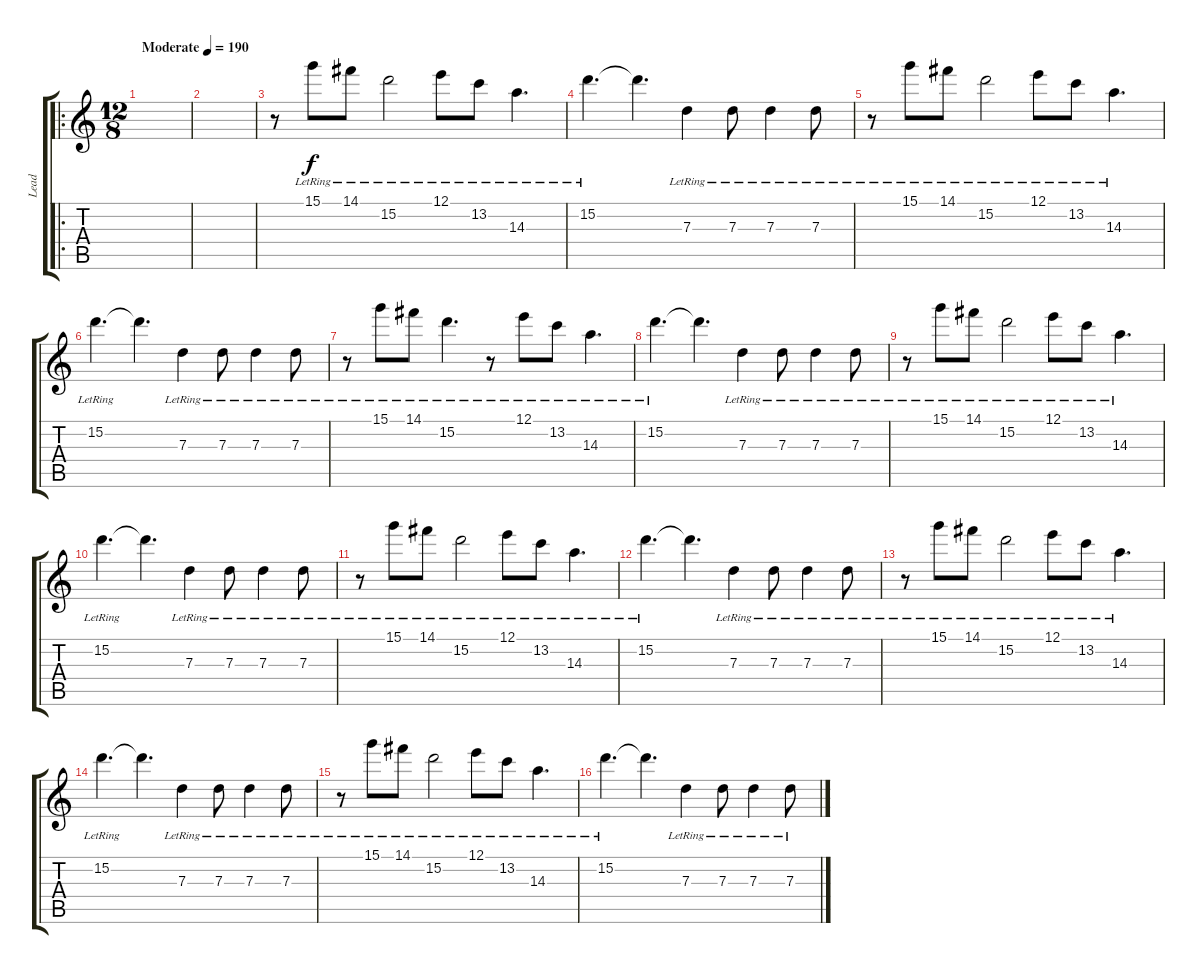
\track ("Lead" "Lead") {instrument acousticguitarsteel}
\staff {score tabs}
\tuning (E4 B3 G3 D3 A2 E2) {hide}
\ro
\ts (12 8)
\tempo (190 "Moderate")
\clef g2
\ks c
|
|
r.8 15.1{lr}.8 14.1{lr}.8 15.2{lr}.2 12.1{lr}.8 13.2{lr}.8 14.3{lr}.4{d} |
15.2{lr}.4{d} 15.2{t}.4{d} 7.3{lr}.4 7.3{lr}.8 7.3{lr}.4 7.3{lr}.8 |
r.8 15.1{lr}.8 14.1{lr}.8 15.2{lr}.2 12.1{lr}.8 13.2{lr}.8 14.3{lr}.4{d} |
15.2{lr}.4{d} 15.2{t}.4{d} 7.3{lr}.4 7.3{lr}.8 7.3{lr}.4 7.3{lr}.8 |
r.8 15.1{lr}.8 14.1{lr}.8 15.2{lr}.4{d} r.8 12.1{lr}.8 13.2{lr}.8 14.3{lr}.4{d} |
15.2{lr}.4{d} 15.2{t}.4{d} 7.3{lr}.4 7.3{lr}.8 7.3{lr}.4 7.3{lr}.8 |
r.8 15.1{lr}.8 14.1{lr}.8 15.2{lr}.2 12.1{lr}.8 13.2{lr}.8 14.3{lr}.4{d} |
15.2{lr}.4{d} 15.2{t}.4{d} 7.3{lr}.4 7.3{lr}.8 7.3{lr}.4 7.3{lr}.8 |
r.8 15.1{lr}.8 14.1{lr}.8 15.2{lr}.2 12.1{lr}.8 13.2{lr}.8 14.3{lr}.4{d} |
15.2{lr}.4{d} 15.2{t}.4{d} 7.3{lr}.4 7.3{lr}.8 7.3{lr}.4 7.3{lr}.8 |
r.8 15.1{lr}.8 14.1{lr}.8 15.2{lr}.2 12.1{lr}.8 13.2{lr}.8 14.3{lr}.4{d} |
15.2{lr}.4{d} 15.2{t}.4{d} 7.3{lr}.4 7.3{lr}.8 7.3{lr}.4 7.3{lr}.8 |
r.8 15.1{lr}.8 14.1{lr}.8 15.2{lr}.2 12.1{lr}.8 13.2{lr}.8 14.3{lr}.4{d} |
15.2{lr}.4{d} 15.2{t}.4{d} 7.3{lr}.4 7.3{lr}.8 7.3{lr}.4 7.3{lr}.8
